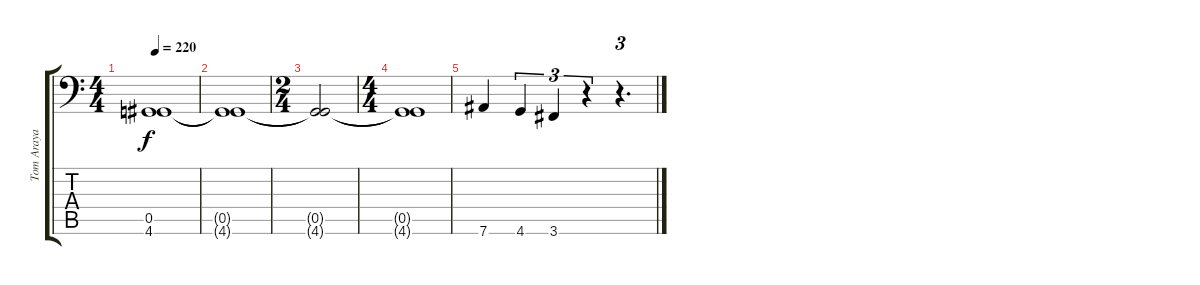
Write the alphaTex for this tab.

\track ("Tom Araya" "Tom Araya") {instrument electricbasspick}
\staff {score tabs}
\tuning (Eb3 Bb2 Gb2 Db2 Ab1 Eb1) {hide}
\ts (4 4)
\tempo 220
\clef f4
\ks c
(0.5{t} 4.6{t}).1{dy f} |
(0.5{t} 4.6{t}).1 |
\ts (2 4)
(0.5{t} 4.6{t}).2 |
\ts (4 4)
(0.5{t} 4.6{t}).1 |
7.6.4 4.6.4{tu (3 2)} 3.6.4{tu (3 2)} r.4{tu (3 2)} r.4{d tu (3 2)}
